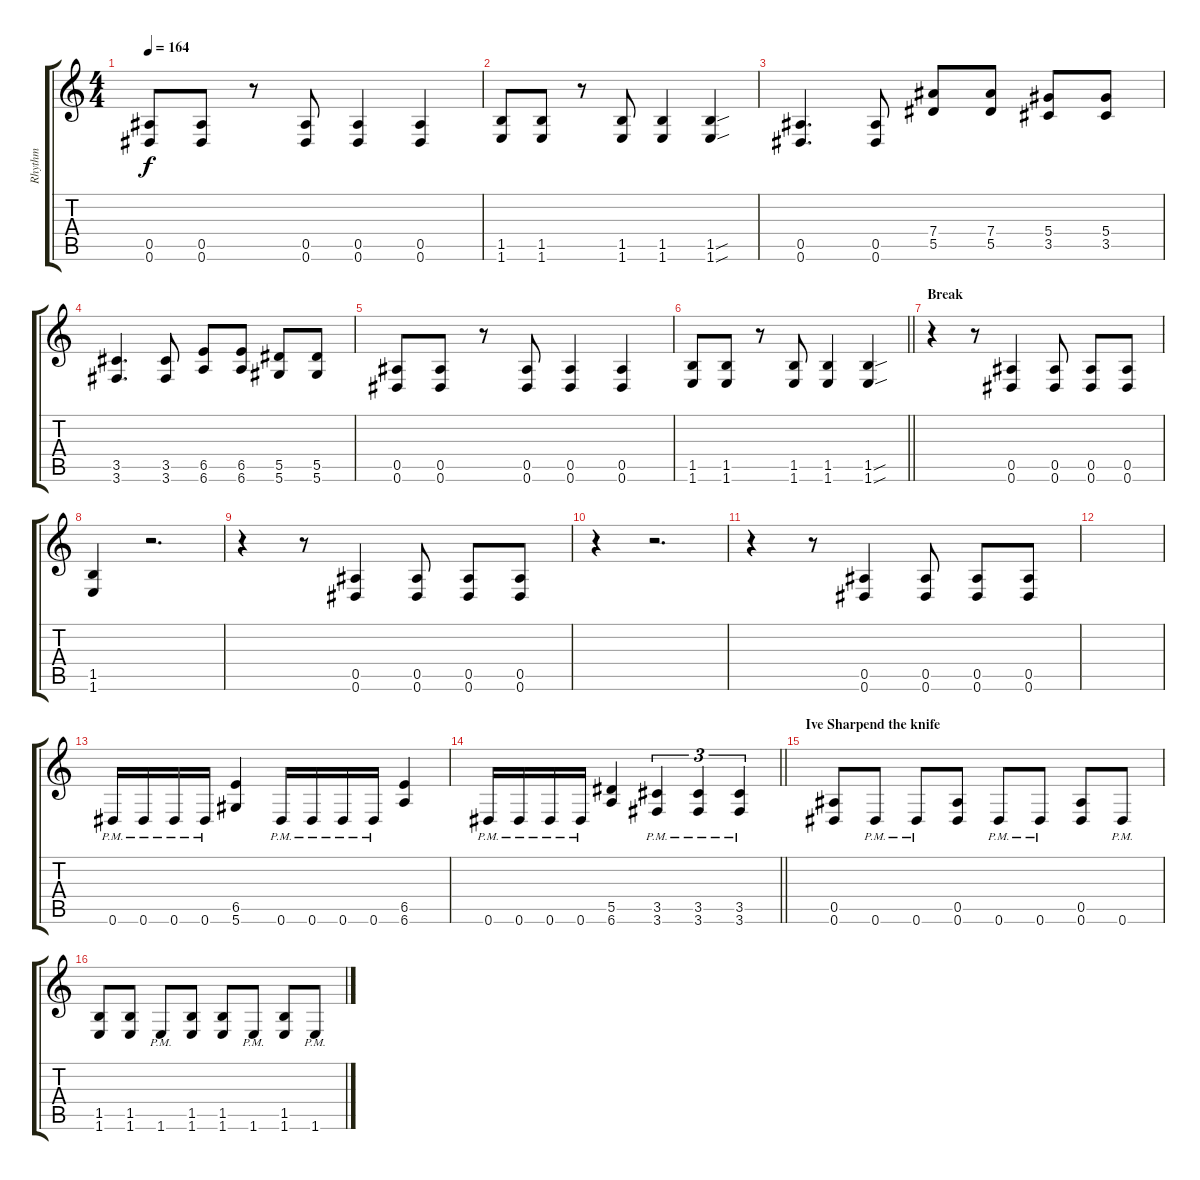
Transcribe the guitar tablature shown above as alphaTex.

\track ("Rhythm" "Rhythm") {instrument overdrivenguitar}
\staff {score tabs}
\tuning (F4 C4 Ab3 Eb3 Bb2 Eb2) {hide}
\ts (4 4)
\tempo 164
\clef g2
\ks c
(0.5 0.6).8{dy f} (0.5 0.6).8 r.8 (0.5 0.6).8 (0.5 0.6).4 (0.5 0.6).4 |
(1.5 1.6).8 (1.5 1.6).8 r.8 (1.5 1.6).8 (1.5 1.6).4 (1.5{sou} 1.6{sou}).4 |
(0.5 0.6).4{d} (0.5 0.6).8 (7.4 5.5).8 (7.4 5.5).8 (5.4 3.5).8 (5.4 3.5).8 |
(3.5 3.6).4{d} (3.5 3.6).8 (6.5 6.6).8 (6.5 6.6).8 (5.5 5.6).8 (5.5 5.6).8 |
(0.5 0.6).8 (0.5 0.6).8 r.8 (0.5 0.6).8 (0.5 0.6).4 (0.5 0.6).4 |
\barLineRight lightlight
(1.5 1.6).8 (1.5 1.6).8 r.8 (1.5 1.6).8 (1.5 1.6).4 (1.5{sou} 1.6{sou}).4 |
\section ("" "Break")
r.4 r.8 (0.5 0.6).4 (0.5 0.6).8 (0.5 0.6).8 (0.5 0.6).8 |
(1.5 1.6).4 r.2{d} |
r.4 r.8 (0.5 0.6).4 (0.5 0.6).8 (0.5 0.6).8 (0.5 0.6).8 |
r.4 r.2{d} |
r.4 r.8 (0.5 0.6).4 (0.5 0.6).8 (0.5 0.6).8 (0.5 0.6).8 |
|
0.6{pm}.16 0.6{pm}.16 0.6{pm}.16 0.6{pm}.16 (6.5 5.6).4 0.6{pm}.16 0.6{pm}.16 0.6{pm}.16 0.6{pm}.16 (6.5 6.6).4 |
\barLineRight lightlight
0.6{pm}.16 0.6{pm}.16 0.6{pm}.16 0.6{pm}.16 (5.5 6.6).4 (3.5{pm} 3.6{pm}).4{tu (3 2)} (3.5{pm} 3.6{pm}).4{tu (3 2)} (3.5{pm} 3.6{pm}).4{tu (3 2)} |
\section ("" "Ive Sharpend the knife")
(0.5 0.6).8 0.6{pm}.8 0.6{pm}.8 (0.5 0.6).8 0.6{pm}.8 0.6{pm}.8 (0.5 0.6).8 0.6{pm}.8 |
(1.5 1.6).8 (1.5 1.6).8 1.6{pm}.8 (1.5 1.6).8 (1.5 1.6).8 1.6{pm}.8 (1.5 1.6).8 1.6{pm}.8
